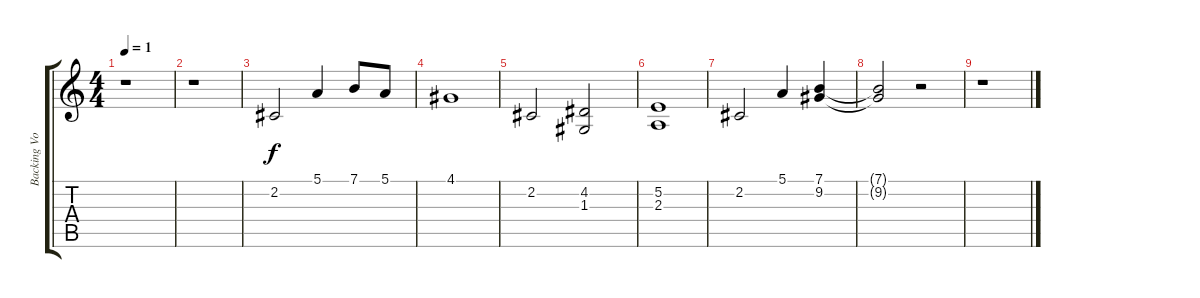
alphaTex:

\track ("Backing Vocal" "Backing Vo") {instrument lead6voice}
\staff {score tabs}
\tuning (E4 B3 G3 D3 A2 E2) {hide}
\ts (4 4)
\tempo 1
\clef g2
\ks c
r.1{dy f} |
r.1 |
2.2.2 5.1.4 7.1.8 5.1.8 |
4.1.1 |
2.2.2 (4.2 1.3).2 |
(5.2 2.3).1 |
2.2.2 5.1.4 (7.1 9.2).4 |
(7.1{t} 9.2{t}).2 r.2 |
r.1
